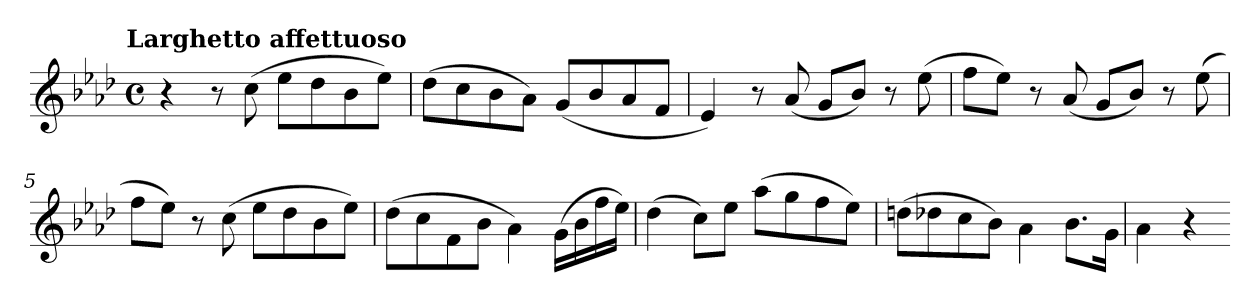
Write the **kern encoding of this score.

**kern
*part1
*staff1
*clefG2
*k[b-e-a-d-]
!!LO:TX:omd:t=Larghetto affettuoso
*M4/4
*met(c)
*MM63
=1
4r
8r
(8cc
8ee-L
8dd-
8b-
8ee-J)
=2
(8dd-L
8cc
8b-
8a-J)
(8gL
8b-
8a-
8fJ
=3
4e-)
8r
(8a-
8gL
8b-J)
8r
(8ee-
=4
8ffL
8ee-J)
8r
(8a-
8gL
8b-J)
8r
(8ee-
!!LO:LB:g=z
=5
8ffL
8ee-J)
8r
(8cc
8ee-L
8dd-
8b-
8ee-J)
=6
(8dd-\L
8cc\
8f\
8b-\J
4a-\)
(16gLL
16b-
16ff
16ee-JJ)
=7
(4dd-
8ccL)
8ee-J
(8aa-L
8gg
8ff
8ee-J)
!!LO:LB:g=z
=8
(8ddnL
8dd-X
8cc
8b-J)
4a-\
8.b-\L
16g\Jk
=9
4a-\
4r
=-
*-
